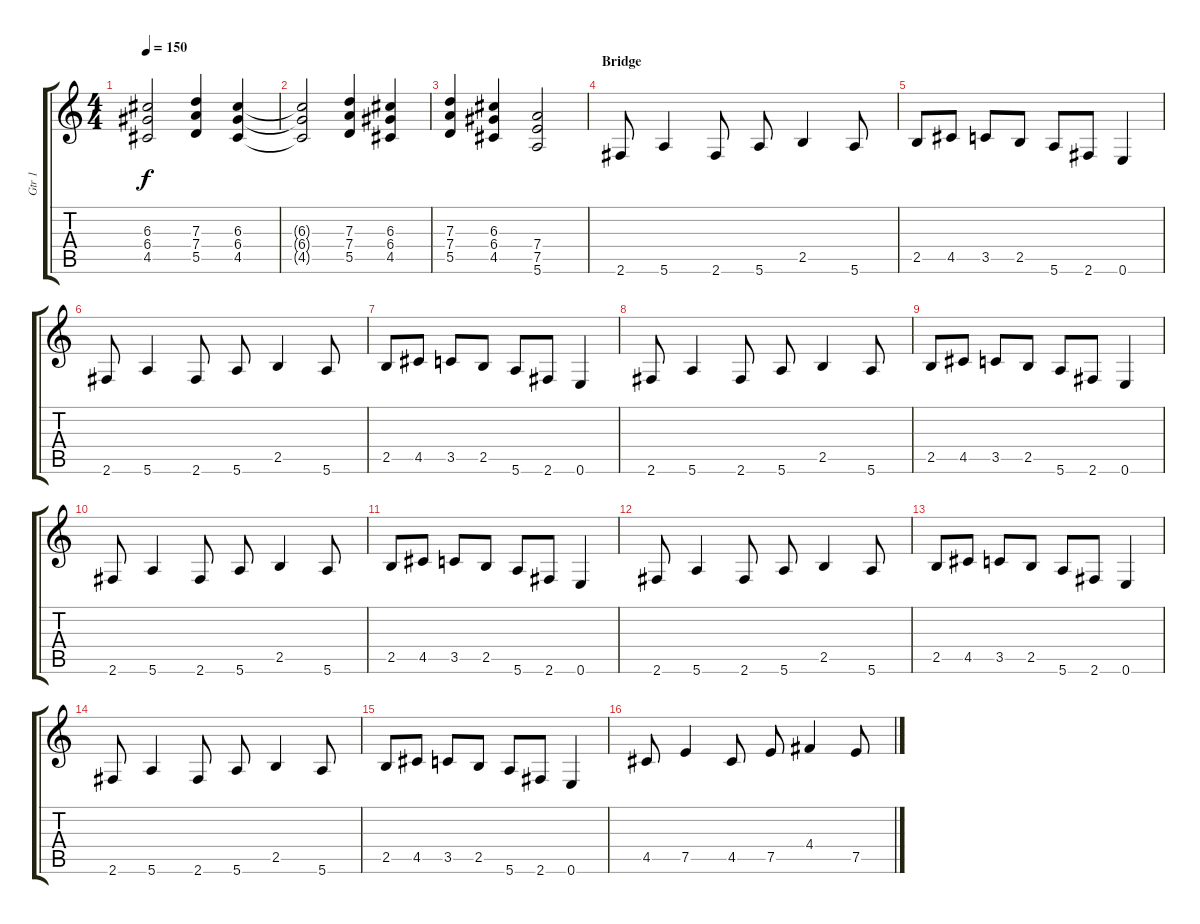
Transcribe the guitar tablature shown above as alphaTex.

\track ("Gtr 1" "Gtr 1") {instrument overdrivenguitar}
\staff {score tabs}
\tuning (E4 B3 G3 D3 A2 E2) {hide}
\ts (4 4)
\tempo 150
\clef g2
\ks c
(6.3 6.4 4.5).2{dy f} (7.3 7.4 5.5).4 (6.3 6.4 4.5).4 |
(6.3{t} 6.4{t} 4.5{t}).2 (7.3 7.4 5.5).4 (6.3 6.4 4.5).4 |
(7.3 7.4 5.5).4 (6.3 6.4 4.5).4 (7.4 7.5 5.6).2 |
\section ("" "Bridge")
2.6.8 5.6.4 2.6.8 5.6.8 2.5.4 5.6.8 |
2.5.8 4.5.8 3.5.8 2.5.8 5.6.8 2.6.8 0.6.4 |
2.6.8 5.6.4 2.6.8 5.6.8 2.5.4 5.6.8 |
2.5.8 4.5.8 3.5.8 2.5.8 5.6.8 2.6.8 0.6.4 |
2.6.8 5.6.4 2.6.8 5.6.8 2.5.4 5.6.8 |
2.5.8 4.5.8 3.5.8 2.5.8 5.6.8 2.6.8 0.6.4 |
2.6.8 5.6.4 2.6.8 5.6.8 2.5.4 5.6.8 |
2.5.8 4.5.8 3.5.8 2.5.8 5.6.8 2.6.8 0.6.4 |
2.6.8 5.6.4 2.6.8 5.6.8 2.5.4 5.6.8 |
2.5.8 4.5.8 3.5.8 2.5.8 5.6.8 2.6.8 0.6.4 |
2.6.8 5.6.4 2.6.8 5.6.8 2.5.4 5.6.8 |
2.5.8 4.5.8 3.5.8 2.5.8 5.6.8 2.6.8 0.6.4 |
4.5.8 7.5.4 4.5.8 7.5.8 4.4.4 7.5.8
